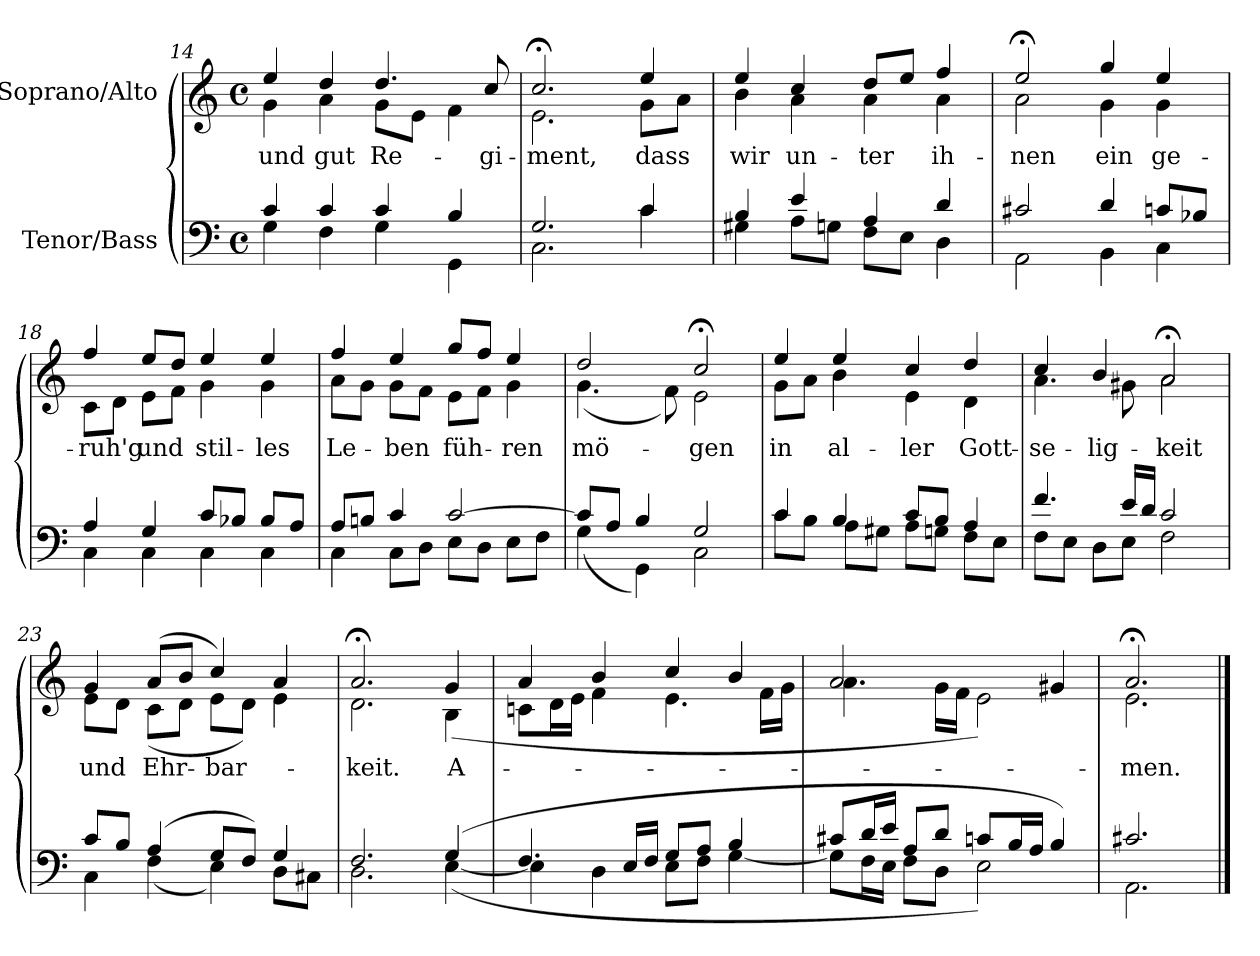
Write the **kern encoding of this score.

**kern	**kern	**text
*part2	*part1	*part1
*staff2	*staff1	*staff1
*I"Tenor/Bass	*I"Soprano/Alto	*
*clefF4	*clefG2	*
*k[]	*k[]	*
*M4/4	*M4/4	*
*met(c)	*met(c)	*
=14	=14	=14
*^	*	*
!	!	!	!LO:LY:b
*	*	*^	*
4c/	4G\	4ee/	4g\	und
!	!	!	!	!LO:LY:b
4c/	4F\	4dd/	4a\	gut
!	!	!	!	!LO:LY:b
4c/	4G\	4.dd/	8g\L	Re-
.	.	.	8e\J	.
4B/	4GG\	.	4f\	.
!	!	!	!	!LO:LY:b
.	.	8cc/	.	-gi-
=15	=15	=15	=15	=15
!	!	!	!	!LO:LY:b
2.G/	2.C\	2.cc;</	2.e\	-ment,
!	!	!	!	!LO:LY:b
4c/	4c\	4ee/	8g\L	dass
.	.	.	8a\J	.
=16	=16	=16	=16	=16
!	!	!	!	!LO:LY:b
4B/	4G#X\	4ee/	4b\	wir
!	!	!	!	!LO:LY:b
4e/	8A\L	4cc/	4a\	un-
.	8Gn\J	.	.	.
!	!	!	!	!LO:LY:b
4A/	8F\L	8dd/L	4a\	-ter
.	8E\J	8ee/J	.	.
!	!	!	!	!LO:LY:b
4d/	4D\	4ff/	4a\	ih-
!!LO:LB:g=z	!!
=17	=17	=17	=17	=17
!	!	!	!	!LO:LY:b
2c#X/	2AA\	2ee;</	2a\	-nen
!	!	!	!	!LO:LY:b
4d/	4BB\	4gg/	4g\	ein
!	!	!	!	!LO:LY:b
8cn/L	4C\	4ee/	4g\	ge-
8B-X/J	.	.	.	.
=18	=18	=18	=18	=18
!	!	!	!	!LO:LY:b
4A/	4C\	4ff/	8c\L	-ruh'g
.	.	.	8d\J	.
!	!	!	!	!LO:LY:b
4G/	4C\	8ee/L	8e\L	und
.	.	8dd/J	8f\J	.
!	!	!	!	!LO:LY:b
8c/L	4C\	4ee/	4g\	stil-
8B-X/J	.	.	.	.
!	!	!	!	!LO:LY:b
8B-/L	4C\	4ee/	4g\	-les
8A/J	.	.	.	.
=19	=19	=19	=19	=19
!	!	!	!	!LO:LY:b
8A/L	4C\	4ff/	8a\L	Le-
8Bn/J	.	.	8g\J	.
!	!	!	!	!LO:LY:b
4c/	8C\L	4ee/	8g\L	-ben
.	8D\J	.	8f\J	.
!	!	!	!	!LO:LY:b
[2c/	8E\L	8gg/L	8e\L	füh-
.	8D\J	8ff/J	8f\J	.
!	!	!	!	!LO:LY:b
.	8E\L	4ee/	4g\	-ren
.	8F\J	.	.	.
=20	=20	=20	=20	=20
!	!	!	!	!LO:LY:b
8c/L]	(4G\	2dd/	(4.g\	mö-
8A/J	.	.	.	.
4B/	4GG\)	.	.	.
.	.	.	8f\)	.
!	!	!	!	!LO:LY:b
2G/	2C\	2cc;</	2e\	-gen
=21	=21	=21	=21	=21
!	!	!	!	!LO:LY:b
4c/	8c\L	4ee/	8g\L	in
.	8B\J	.	8a\J	.
!	!	!	!	!LO:LY:b
4B/	8A\L	4ee/	4b\	al-
.	8G#X\J	.	.	.
!	!	!	!	!LO:LY:b
8c/L	8A\L	4cc/	4e\	-ler
8B/J	8Gn\J	.	.	.
!	!	!	!	!LO:LY:b
4A/	8F\L	4dd/	4d\	Gott-
.	8E\J	.	.	.
!!LO:LB:g=z	!!
=22	=22	=22	=22	=22
!	!	!	!	!LO:LY:b
4.f/	8F\L	4cc/	4.a\	-se-
.	8E\J	.	.	.
!	!	!	!	!LO:LY:b
.	8D\L	4b/	.	-lig-
16e/LL	8E\J	.	8g#X\	.
16d/JJ	.	.	.	.
!	!	!	!	!LO:LY:b
2c/	2F\	2a;</	2a\	-keit
=23	=23	=23	=23	=23
!	!	!	!	!LO:LY:b
8c/L	4C\	4g/	8e\L	und
8B/J	.	.	8d\J	.
!	!	!	!	!LO:LY:b
(4A/	(4F\	(8a/L	(8c\L	Ehr-
.	.	8b/J	8d\J	.
!	!	!	!	!LO:LY:b
8G/L	4E\)	4cc/)	8e\L	-bar-
8F/J)	.	.	8d\J)	.
4G/	8D\L	4a/	4e\	.
.	8C#X\J	.	.	.
=24	=24	=24	=24	=24
!	!	!	!	!LO:LY:b
2.F/	2.D\	2.a;</	2.d\	-keit.
!	!	!	!	!LO:LY:b
(4G/	([4E\	4g/	(4B\	A-
=25	=25	=25	=25	=25
4.F/	4E\]	4a/	8cn\L	.
.	.	.	16d\L	.
.	.	.	16e\JJ	.
.	4D\	4b/	4f\	.
16E/LL	.	.	.	.
16F/JJ	.	.	.	.
8G/L	8E\L	4cc/	4.e\	.
8A/J	8F\J	.	.	.
4B/	[4G\	4b/	.	.
.	.	.	16f\LL	.
.	.	.	16g\JJ	.
=26	=26	=26	=26	=26
8c#X/L	8G\L]	2.a/	4.a\	.
16d/L	16F\L	.	.	.
16e/JJ	16E\JJ	.	.	.
8A/L	8F\L	.	.	.
8d/J	8D\J	.	16g\LL	.
.	.	.	16f\JJ	.
8cn/L	2E\)	.	2e\)	.
16B/L	.	.	.	.
16A/JJ	.	.	.	.
4B/)	.	4g#X/	.	.
=27	=27	=27	=27	=27
!	!	!	!	!LO:LY:b
2.c#X/	2.AA\	2.a;</	2.e\	-men.
*v	*v	*	*	*
*	*v	*v	*
==	==	==
*-	*-	*-
